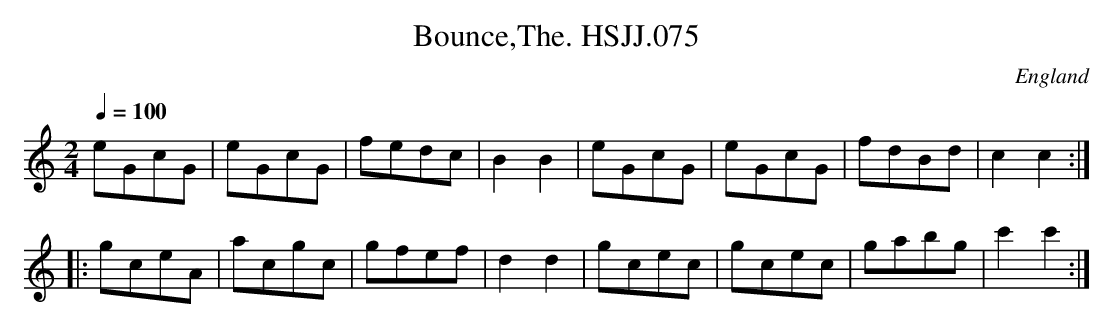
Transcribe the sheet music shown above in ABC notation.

X:1
T:Bounce,The. HSJJ.075
M:2/4
L:1/8
Q:1/4=100
O:England
K:C
eGcG|eGcG|fedc|B2B2|eGcG|eGcG|fdBd|c2c2:|
|:gceA|acgc|gfef|d2d2|gcec|gcec|gabg|c'2c'2:|
